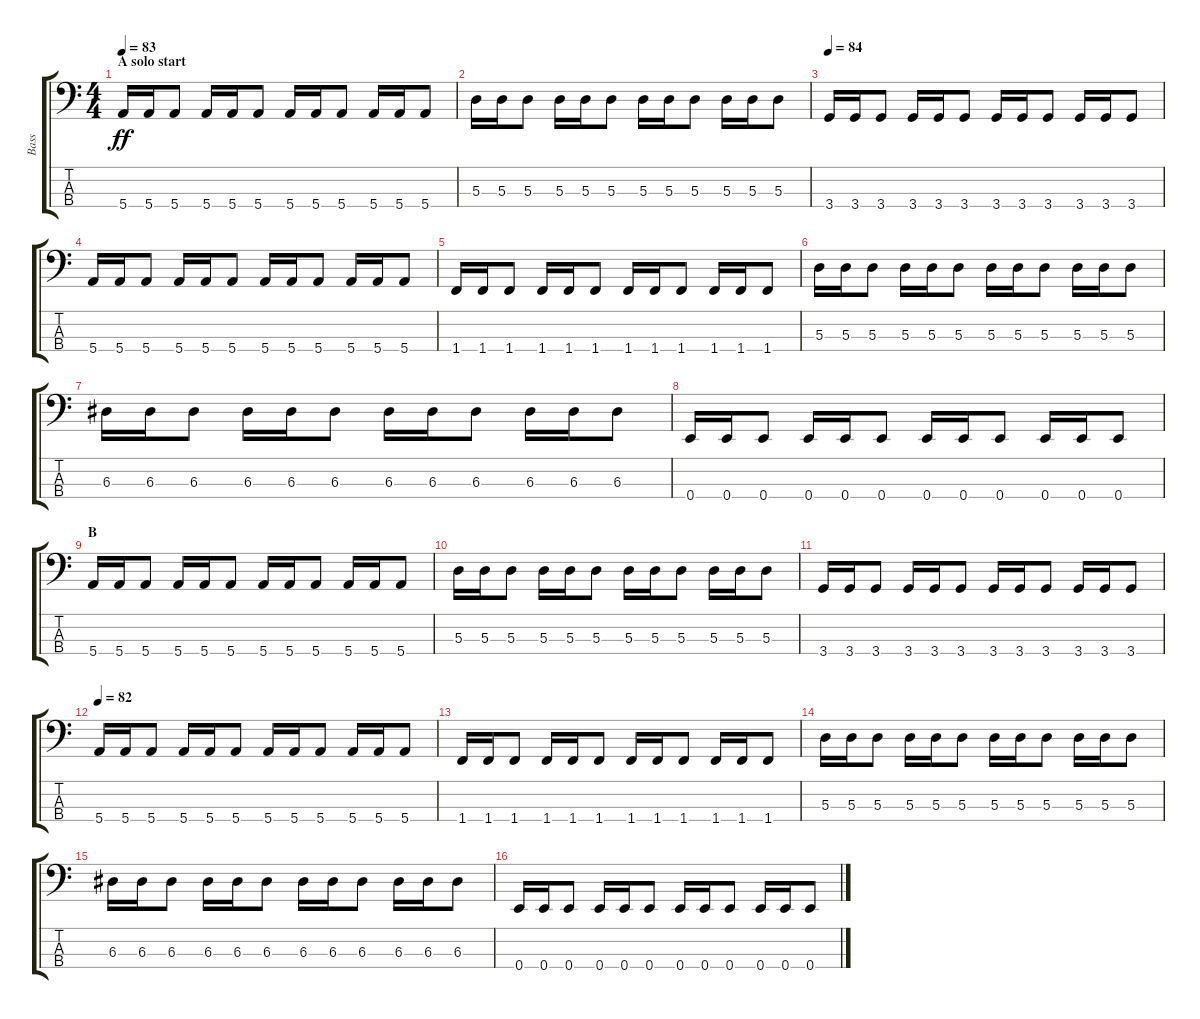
\track ("Bass" "Bass") {instrument electricbassfinger}
\staff {score tabs}
\tuning (G2 D2 A1 E1) {hide}
\ts (4 4)
\section ("" "A solo start")
\tempo 83
\clef f4
\ks c
5.4.16{dy ff} 5.4.16 5.4.8 5.4.16 5.4.16 5.4.8 5.4.16 5.4.16 5.4.8 5.4.16 5.4.16 5.4.8 |
5.3.16 5.3.16 5.3.8 5.3.16 5.3.16 5.3.8 5.3.16 5.3.16 5.3.8 5.3.16 5.3.16 5.3.8 |
\tempo 84
3.4.16 3.4.16 3.4.8 3.4.16 3.4.16 3.4.8 3.4.16 3.4.16 3.4.8 3.4.16 3.4.16 3.4.8 |
5.4.16 5.4.16 5.4.8 5.4.16 5.4.16 5.4.8 5.4.16 5.4.16 5.4.8 5.4.16 5.4.16 5.4.8 |
1.4.16 1.4.16 1.4.8 1.4.16 1.4.16 1.4.8 1.4.16 1.4.16 1.4.8 1.4.16 1.4.16 1.4.8 |
5.3.16 5.3.16 5.3.8 5.3.16 5.3.16 5.3.8 5.3.16 5.3.16 5.3.8 5.3.16 5.3.16 5.3.8 |
6.3.16 6.3.16 6.3.8 6.3.16 6.3.16 6.3.8 6.3.16 6.3.16 6.3.8 6.3.16 6.3.16 6.3.8 |
0.4.16 0.4.16 0.4.8 0.4.16 0.4.16 0.4.8 0.4.16 0.4.16 0.4.8 0.4.16 0.4.16 0.4.8 |
\section ("" "B")
5.4.16 5.4.16 5.4.8 5.4.16 5.4.16 5.4.8 5.4.16 5.4.16 5.4.8 5.4.16 5.4.16 5.4.8 |
5.3.16 5.3.16 5.3.8 5.3.16 5.3.16 5.3.8 5.3.16 5.3.16 5.3.8 5.3.16 5.3.16 5.3.8 |
3.4.16 3.4.16 3.4.8 3.4.16 3.4.16 3.4.8 3.4.16 3.4.16 3.4.8 3.4.16 3.4.16 3.4.8 |
\tempo 82
5.4.16 5.4.16 5.4.8 5.4.16 5.4.16 5.4.8 5.4.16 5.4.16 5.4.8 5.4.16 5.4.16 5.4.8 |
1.4.16 1.4.16 1.4.8 1.4.16 1.4.16 1.4.8 1.4.16 1.4.16 1.4.8 1.4.16 1.4.16 1.4.8 |
5.3.16 5.3.16 5.3.8 5.3.16 5.3.16 5.3.8 5.3.16 5.3.16 5.3.8 5.3.16 5.3.16 5.3.8 |
6.3.16 6.3.16 6.3.8 6.3.16 6.3.16 6.3.8 6.3.16 6.3.16 6.3.8 6.3.16 6.3.16 6.3.8 |
0.4.16 0.4.16 0.4.8 0.4.16 0.4.16 0.4.8 0.4.16 0.4.16 0.4.8 0.4.16 0.4.16 0.4.8
